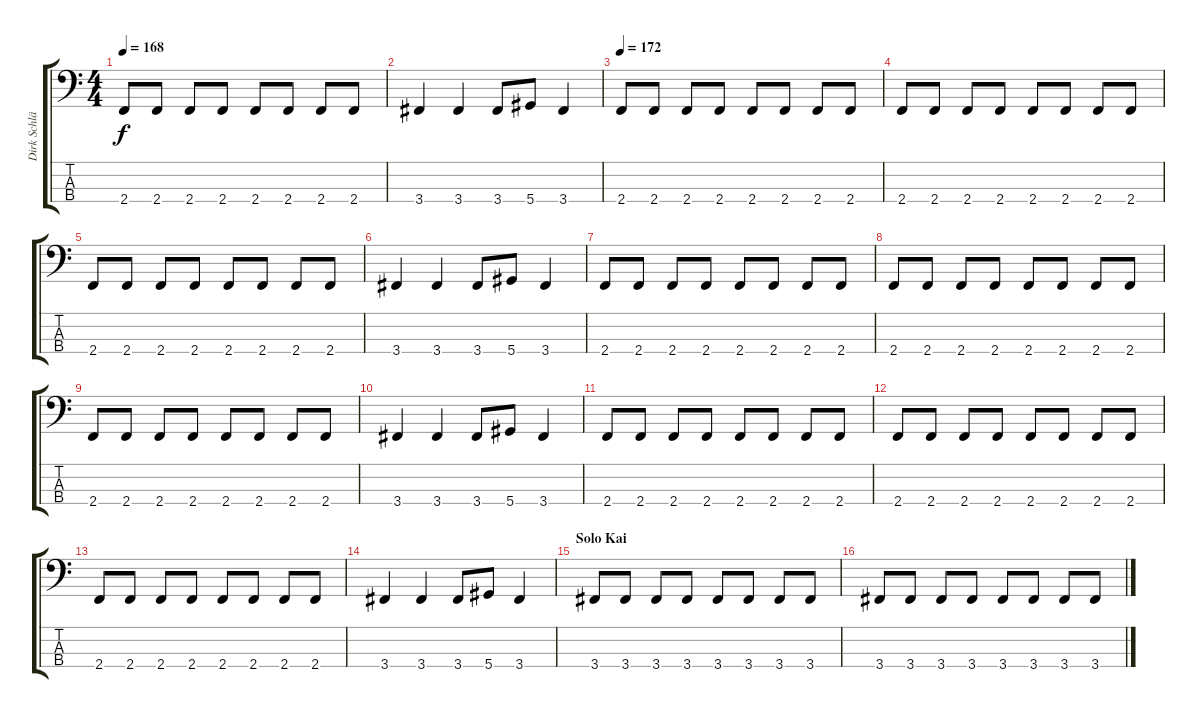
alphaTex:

\track ("Dirk Schlächter - Bass" "Dirk Schlä") {instrument electricbassfinger}
\staff {score tabs}
\tuning (Gb2 Db2 Ab1 Eb1) {hide}
\ts (4 4)
\tempo 168
\clef f4
\ks c
2.4.8{dy f} 2.4.8 2.4.8 2.4.8 2.4.8 2.4.8 2.4.8 2.4.8 |
3.4.4 3.4.4 3.4.8 5.4.8 3.4.4 |
\tempo 172
2.4.8 2.4.8 2.4.8 2.4.8 2.4.8 2.4.8 2.4.8 2.4.8 |
2.4.8 2.4.8 2.4.8 2.4.8 2.4.8 2.4.8 2.4.8 2.4.8 |
2.4.8 2.4.8 2.4.8 2.4.8 2.4.8 2.4.8 2.4.8 2.4.8 |
3.4.4 3.4.4 3.4.8 5.4.8 3.4.4 |
2.4.8 2.4.8 2.4.8 2.4.8 2.4.8 2.4.8 2.4.8 2.4.8 |
2.4.8 2.4.8 2.4.8 2.4.8 2.4.8 2.4.8 2.4.8 2.4.8 |
2.4.8 2.4.8 2.4.8 2.4.8 2.4.8 2.4.8 2.4.8 2.4.8 |
3.4.4 3.4.4 3.4.8 5.4.8 3.4.4 |
2.4.8 2.4.8 2.4.8 2.4.8 2.4.8 2.4.8 2.4.8 2.4.8 |
2.4.8 2.4.8 2.4.8 2.4.8 2.4.8 2.4.8 2.4.8 2.4.8 |
2.4.8 2.4.8 2.4.8 2.4.8 2.4.8 2.4.8 2.4.8 2.4.8 |
3.4.4 3.4.4 3.4.8 5.4.8 3.4.4 |
\section ("" "Solo Kai")
3.4.8 3.4.8 3.4.8 3.4.8 3.4.8 3.4.8 3.4.8 3.4.8 |
3.4.8 3.4.8 3.4.8 3.4.8 3.4.8 3.4.8 3.4.8 3.4.8
